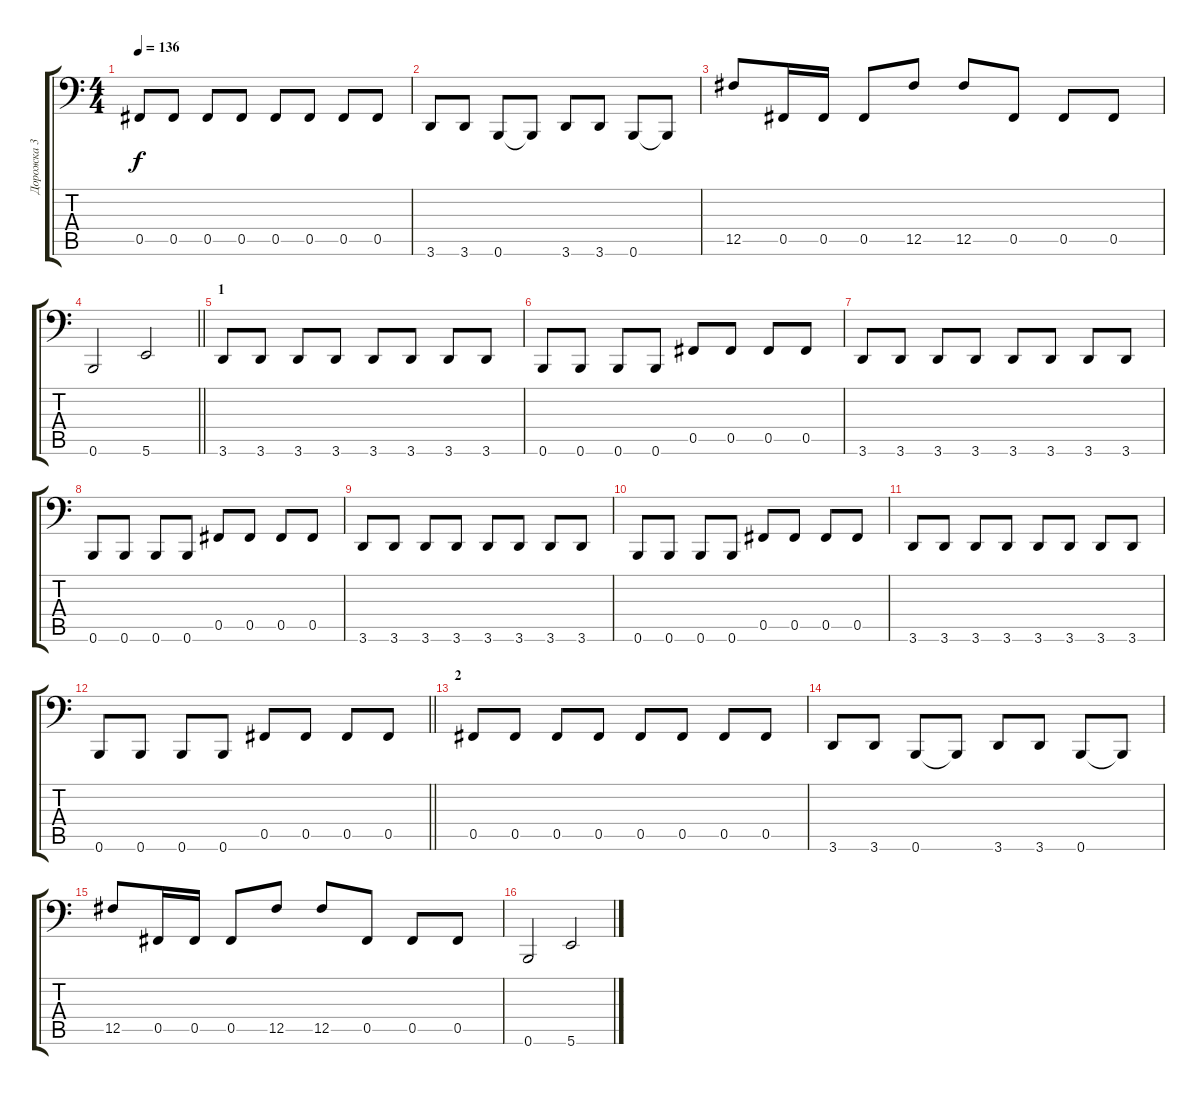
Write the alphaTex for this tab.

\track ("Дорожка 3" "Дорожка 3") {instrument electricbassfinger}
\staff {score tabs}
\tuning (Db3 Ab2 E2 B1 Gb1 B0) {hide}
\ts (4 4)
\tempo 136
\clef f4
\ks c
0.5.8{dy f} 0.5.8 0.5.8 0.5.8 0.5.8 0.5.8 0.5.8 0.5.8 |
3.6.8 3.6.8 0.6.8 0.6{t}.8 3.6.8 3.6.8 0.6.8 0.6{t}.8 |
12.5.8 0.5.16 0.5.16 0.5.8 12.5.8 12.5.8 0.5.8 0.5.8 0.5.8 |
\barLineRight lightlight
0.6.2 5.6.2 |
\section ("" "1")
3.6.8 3.6.8 3.6.8 3.6.8 3.6.8 3.6.8 3.6.8 3.6.8 |
0.6.8 0.6.8 0.6.8 0.6.8 0.5.8 0.5.8 0.5.8 0.5.8 |
3.6.8 3.6.8 3.6.8 3.6.8 3.6.8 3.6.8 3.6.8 3.6.8 |
0.6.8 0.6.8 0.6.8 0.6.8 0.5.8 0.5.8 0.5.8 0.5.8 |
3.6.8 3.6.8 3.6.8 3.6.8 3.6.8 3.6.8 3.6.8 3.6.8 |
0.6.8 0.6.8 0.6.8 0.6.8 0.5.8 0.5.8 0.5.8 0.5.8 |
3.6.8 3.6.8 3.6.8 3.6.8 3.6.8 3.6.8 3.6.8 3.6.8 |
\barLineRight lightlight
0.6.8 0.6.8 0.6.8 0.6.8 0.5.8 0.5.8 0.5.8 0.5.8 |
\section ("" "2")
0.5.8 0.5.8 0.5.8 0.5.8 0.5.8 0.5.8 0.5.8 0.5.8 |
3.6.8 3.6.8 0.6.8 0.6{t}.8 3.6.8 3.6.8 0.6.8 0.6{t}.8 |
12.5.8 0.5.16 0.5.16 0.5.8 12.5.8 12.5.8 0.5.8 0.5.8 0.5.8 |
0.6.2 5.6.2
